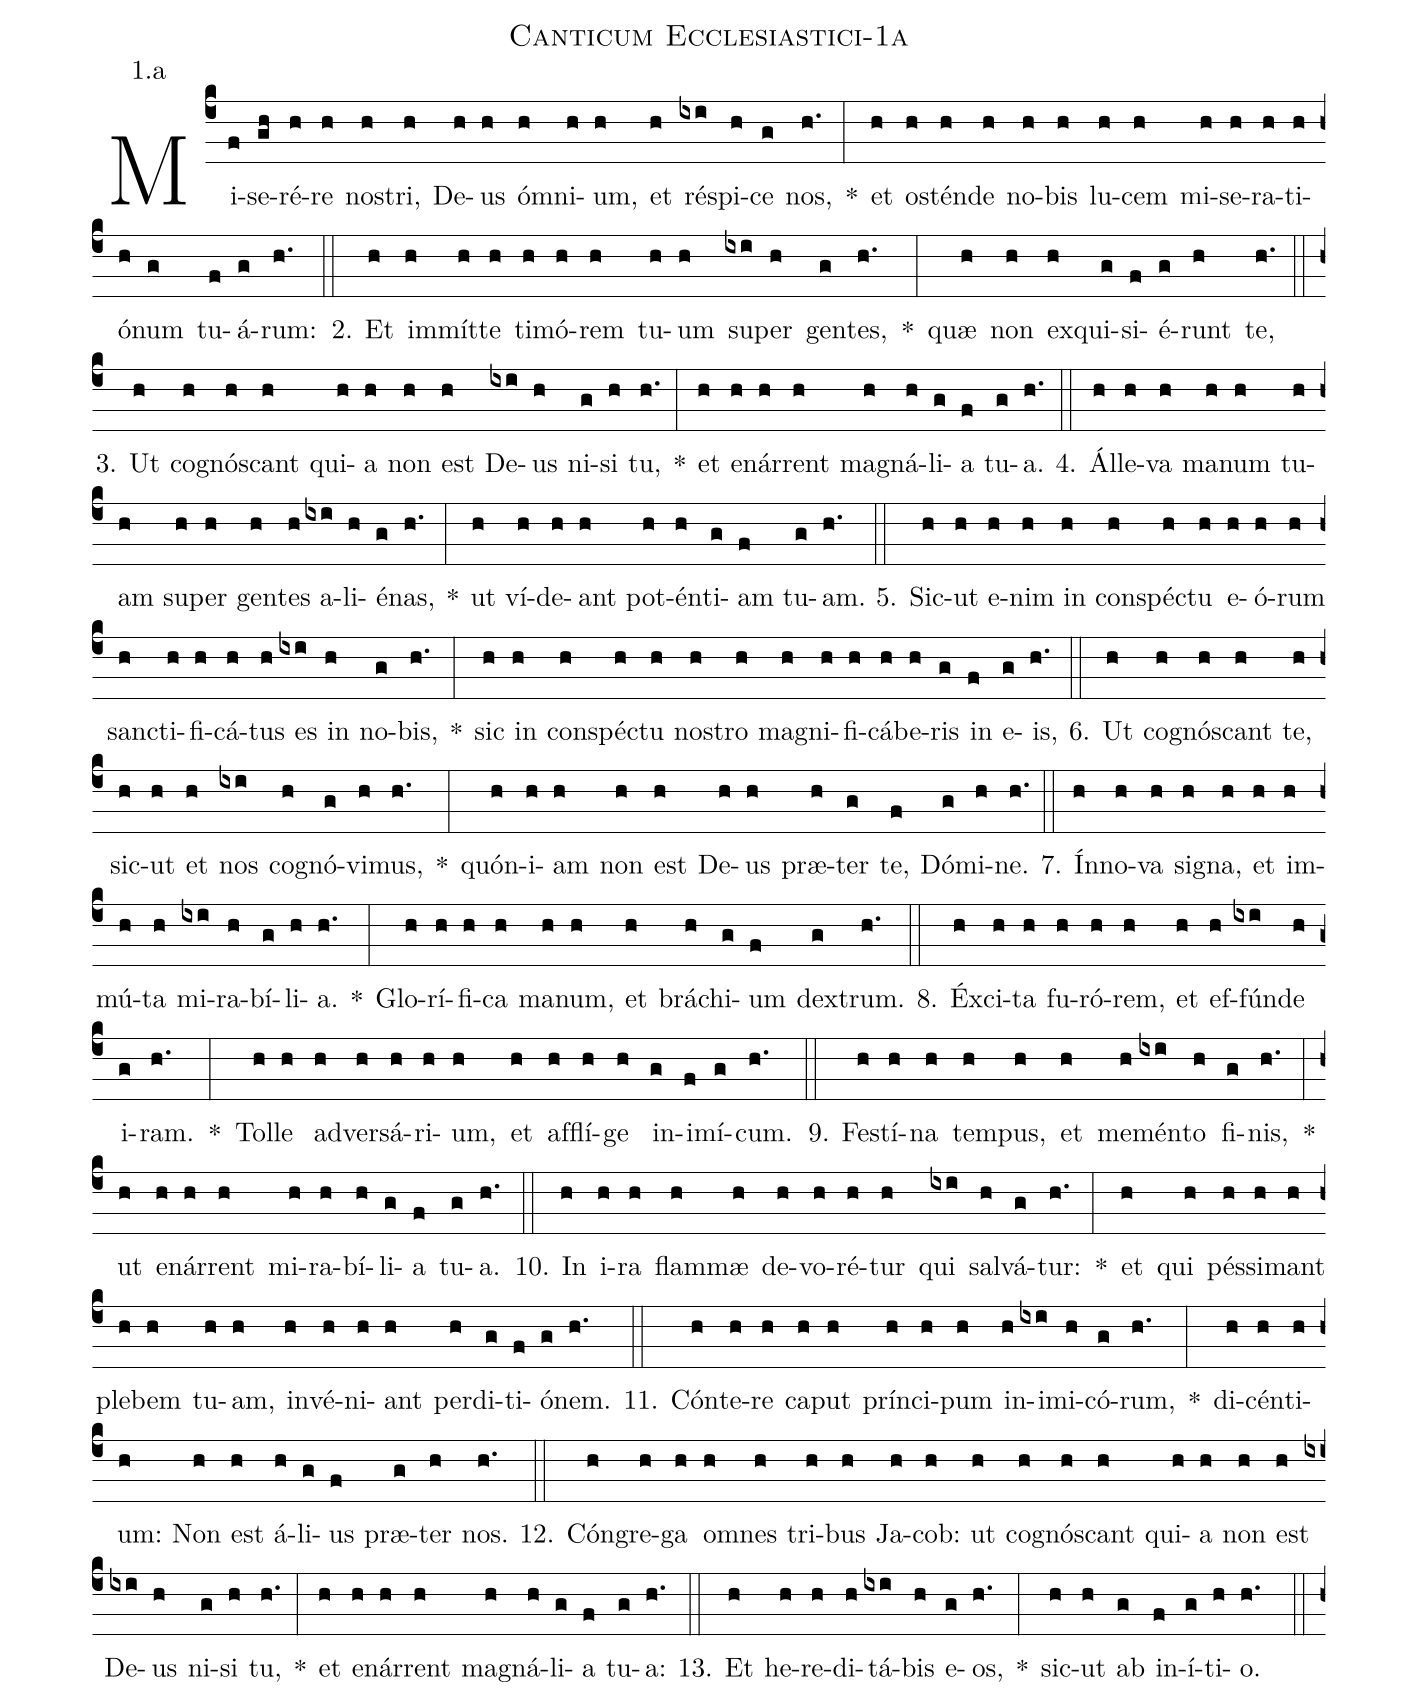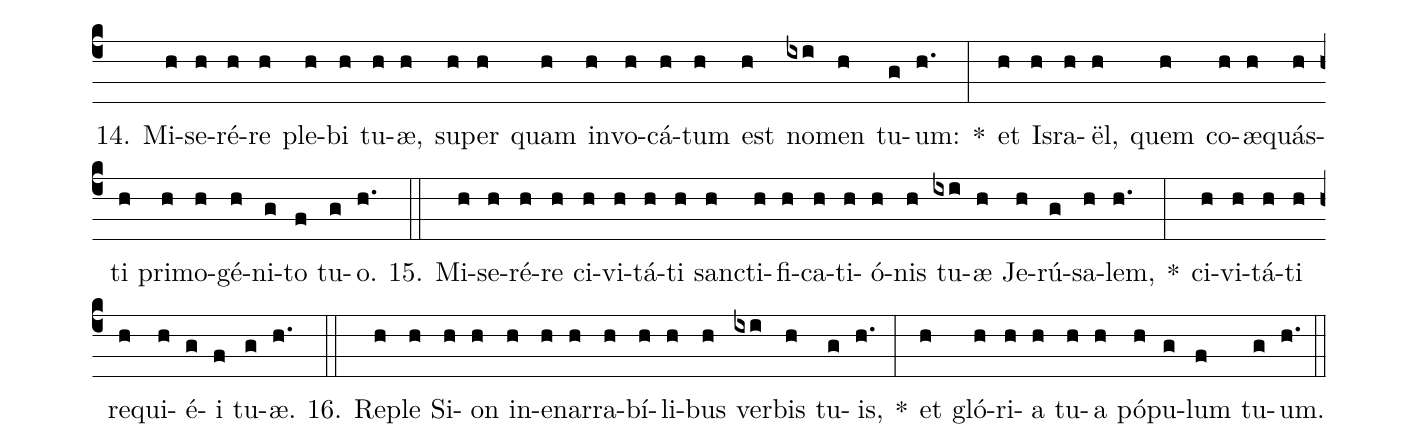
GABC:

name: Canticum Ecclesiastici-1a;
annotation: 1.a;
%%
(c4)Mi(f)se(gh)ré(h)re(h) nos(h)tri,(h) De(h)us(h) óm(h)ni(h)um,(h) et(h) ré(ixi)spi(h)ce(g) nos,(h.) *(:) et(h) os(h)tén(h)de(h) no(h)bis(h) lu(h)cem(h) mi(h)se(h)ra(h)ti(h)ó(h)num(g) tu(f)á(g)rum:(h.) (::)
2. Et(h) im(h)mít(h)te(h) ti(h)mó(h)rem(h) tu(h)um(h) su(ixi)per(h) gen(g)tes,(h.) *(:) quæ(h) non(h) ex(h)qui(g)si(f)é(g)runt(h) te,(h.) (::)
3. Ut(h) co(h)gnós(h)cant(h) qui(h)a(h) non(h) est(h) De(ixi)us(h) ni(g)si(h) tu,(h.) *(:) et(h) e(h)nár(h)rent(h) ma(h)gná(h)li(g)a(f) tu(g)a.(h.) (::)
4. Ál(h)le(h)va(h) ma(h)num(h) tu(h)am(h) su(h)per(h) gen(h)tes(h) a(ixi)li(h)é(g)nas,(h.) *(:) ut(h) ví(h)de(h)ant(h) pot(h)én(h)ti(g)am(f) tu(g)am.(h.) (::)
5. Sic(h)ut(h) e(h)nim(h) in(h) con(h)spéc(h)tu(h) e(h)ó(h)rum(h) sanc(h)ti(h)fi(h)cá(h)tus(h) es(ixi) in(h) no(g)bis,(h.) *(:) sic(h) in(h) con(h)spéc(h)tu(h) nos(h)tro(h) ma(h)gni(h)fi(h)cá(h)be(h)ris(g) in(f) e(g)is,(h.) (::)
6. Ut(h) co(h)gnós(h)cant(h) te,(h) sic(h)ut(h) et(h) nos(ixi) co(h)gnó(g)vi(h)mus,(h.) *(:) quón(h)i(h)am(h) non(h) est(h) De(h)us(h) præ(h)ter(g) te,(f) Dó(g)mi(h)ne.(h.) (::)
7. Ín(h)no(h)va(h) si(h)gna,(h) et(h) im(h)mú(h)ta(h) mi(ixi)ra(h)bí(g)li(h)a.(h.) *(:) Glo(h)rí(h)fi(h)ca(h) ma(h)num,(h) et(h) brá(h)chi(g)um(f) dex(g)trum.(h.) (::)
8. Éx(h)ci(h)ta(h) fu(h)ró(h)rem,(h) et(h) ef(h)fún(ixi)de(h) i(g)ram.(h.) *(:) Tol(h)le(h) ad(h)ver(h)sá(h)ri(h)um,(h) et(h) af(h)flí(h)ge(h) in(g)i(f)mí(g)cum.(h.) (::)
9. Fes(h)tí(h)na(h) tem(h)pus,(h) et(h) me(h)mén(ixi)to(h) fi(g)nis,(h.) *(:) ut(h) e(h)nár(h)rent(h) mi(h)ra(h)bí(h)li(g)a(f) tu(g)a.(h.) (::)
10. In(h) i(h)ra(h) flam(h)mæ(h) de(h)vo(h)ré(h)tur(h) qui(ixi) sal(h)vá(g)tur:(h.) *(:) et(h) qui(h) pés(h)si(h)mant(h) ple(h)bem(h) tu(h)am,(h) in(h)vé(h)ni(h)ant(h) per(h)di(g)ti(f)ó(g)nem.(h.) (::)
11. Cón(h)te(h)re(h) ca(h)put(h) prín(h)ci(h)pum(h) in(h)i(ixi)mi(h)có(g)rum,(h.) *(:) di(h)cén(h)ti(h)um:(h) Non(h) est(h) á(h)li(g)us(f) præ(g)ter(h) nos.(h.) (::)
12. Cón(h)gre(h)ga(h) om(h)nes(h) tri(h)bus(h) Ja(h)cob:(h) ut(h) co(h)gnós(h)cant(h) qui(h)a(h) non(h) est(h) De(ixi)us(h) ni(g)si(h) tu,(h.) *(:) et(h) e(h)nár(h)rent(h) ma(h)gná(h)li(g)a(f) tu(g)a:(h.) (::)
13. Et(h) he(h)re(h)di(h)tá(ixi)bis(h) e(g)os,(h.) *(:) sic(h)ut(h) ab(g) in(f)í(g)ti(h)o.(h.) (::)
14. Mi(h)se(h)ré(h)re(h) ple(h)bi(h) tu(h)æ,(h) su(h)per(h) quam(h) in(h)vo(h)cá(h)tum(h) est(h) no(ixi)men(h) tu(g)um:(h.) *(:) et(h) Is(h)ra(h)ël,(h) quem(h) co(h)æ(h)quás(h)ti(h) pri(h)mo(h)gé(h)ni(g)to(f) tu(g)o.(h.) (::)
15. Mi(h)se(h)ré(h)re(h) ci(h)vi(h)tá(h)ti(h) sanc(h)ti(h)fi(h)ca(h)ti(h)ó(h)nis(h) tu(ixi)æ(h) Je(h)rú(g)sa(h)lem,(h.) *(:) ci(h)vi(h)tá(h)ti(h) re(h)qui(h)é(g)i(f) tu(g)æ.(h.) (::)
16. Re(h)ple(h) Si(h)on(h) in(h)e(h)nar(h)ra(h)bí(h)li(h)bus(h) ver(ixi)bis(h) tu(g)is,(h.) *(:) et(h) gló(h)ri(h)a(h) tu(h)a(h) pó(h)pu(g)lum(f) tu(g)um.(h.) (::)
